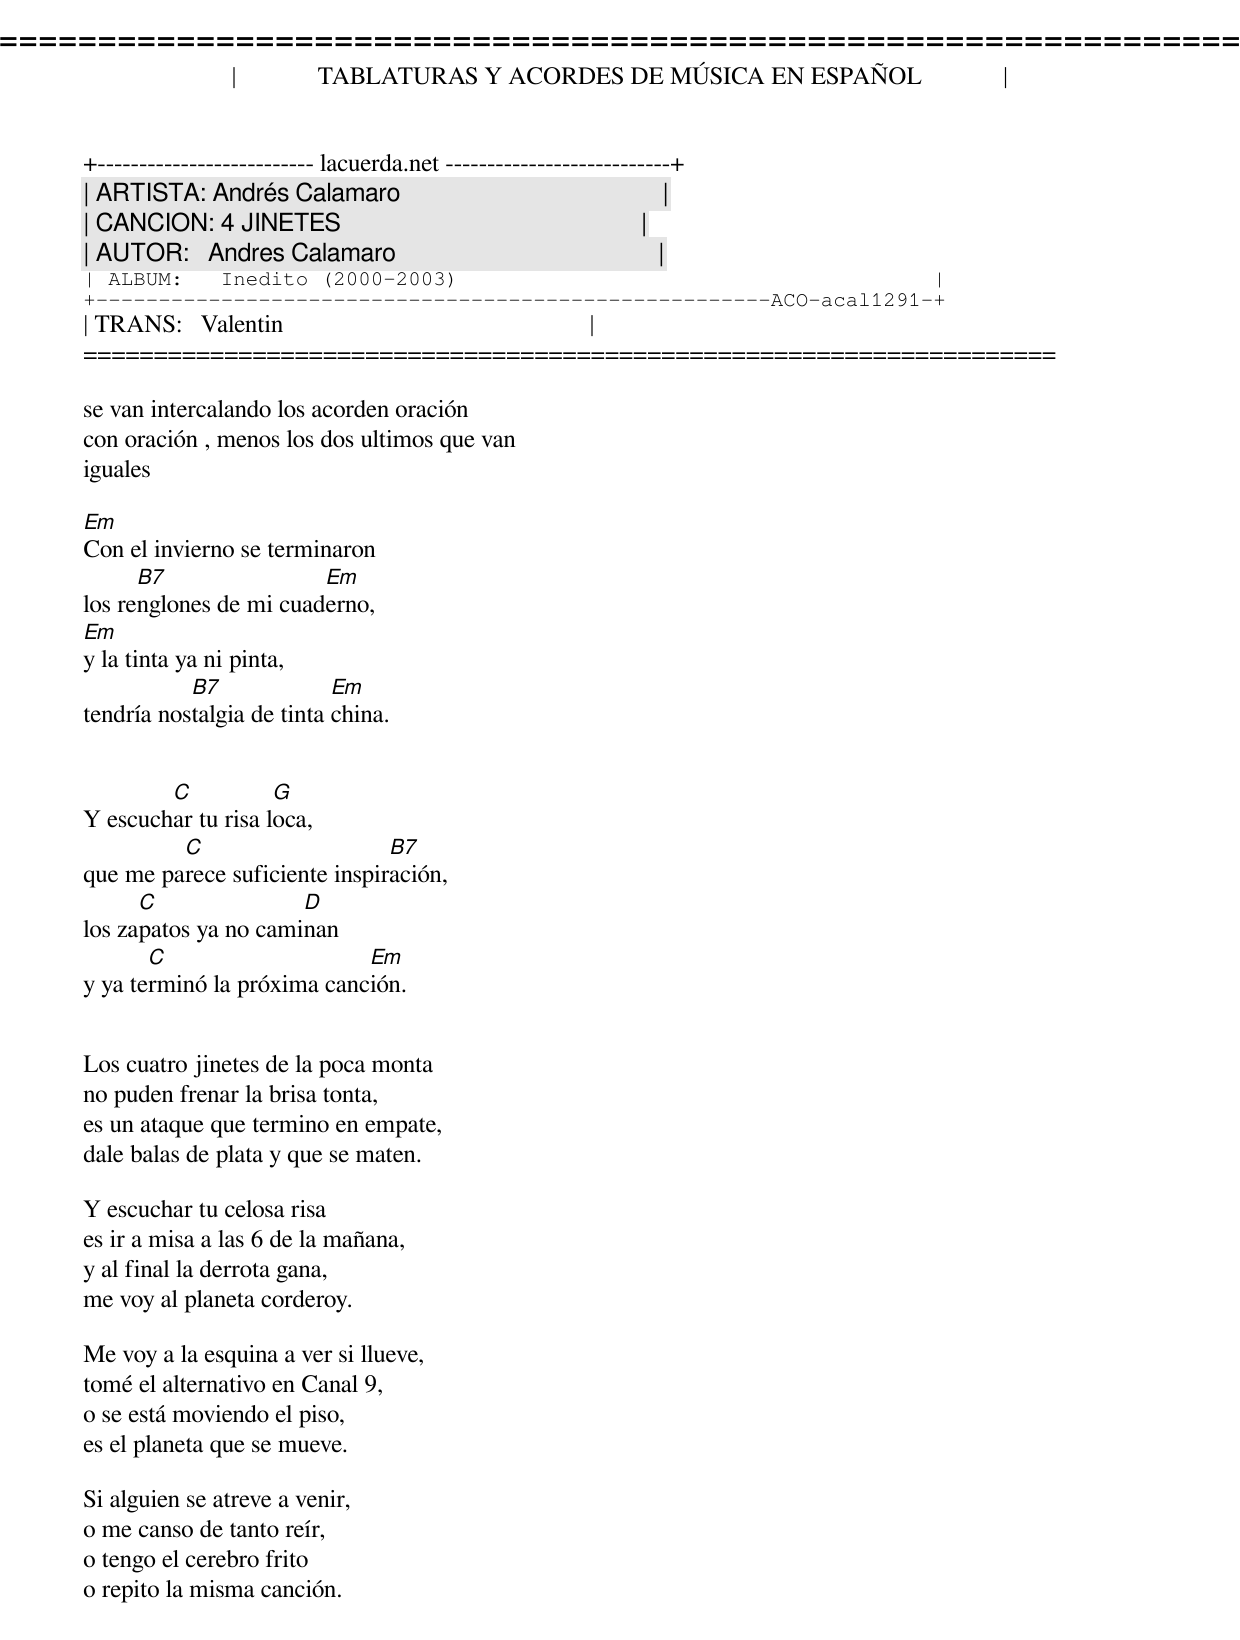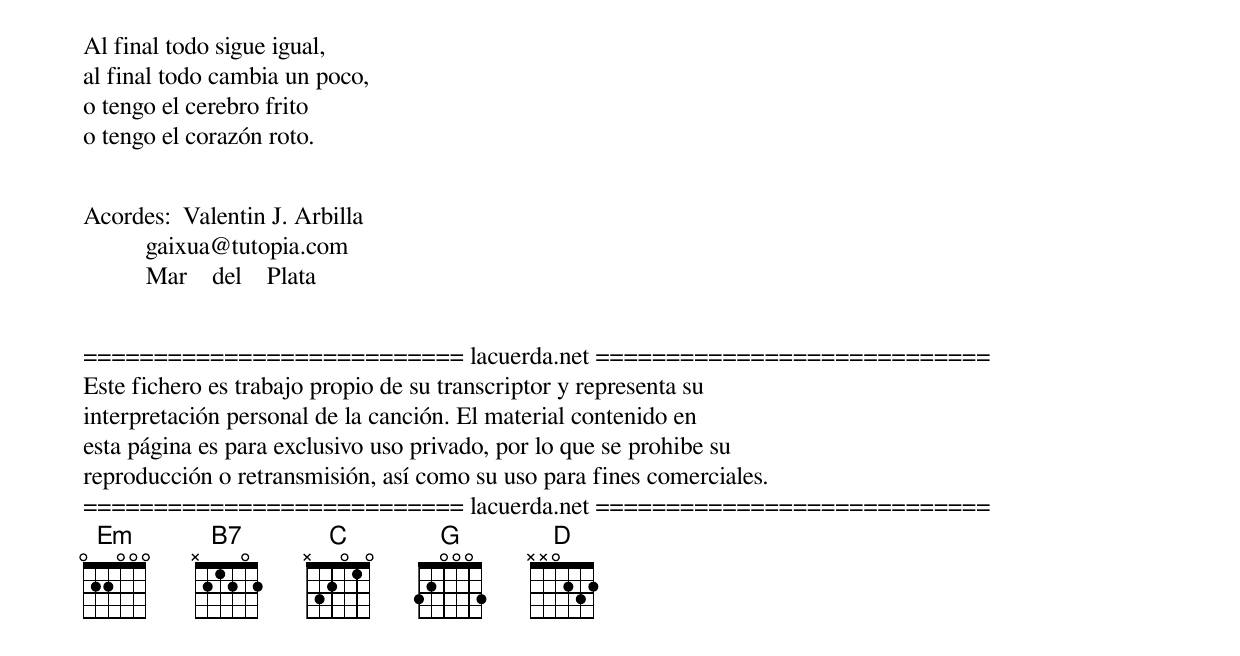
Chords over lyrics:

=====================================================================
|             TABLATURAS Y ACORDES DE MÚSICA EN ESPAÑOL             |
+-------------------------- lacuerda.net ---------------------------+
| ARTISTA: Andrés Calamaro                                          |
| CANCION: 4 JINETES                                                |
| AUTOR:   Andres Calamaro                                          |
| ALBUM:   Inedito (2000-2003)                                      |
+------------------------------------------------------ACO-acal1291-+
| TRANS:   Valentin                                                 |
=====================================================================

se van intercalando los acorden oración
con oración , menos los dos ultimos que van
iguales

Em
Con el invierno se terminaron
      B7                Em
los renglones de mi cuaderno,
Em
y la tinta ya ni pinta,
           B7              Em
tendría nostalgia de tinta china.


        C           G
Y escuchar tu risa loca,
         C                     B7
que me parece suficiente inspiración,
      C               D
los zapatos ya no caminan
       C                    Em
y ya terminó la próxima canción.


Los cuatro jinetes de la poca monta
no puden frenar la brisa tonta,
es un ataque que termino en empate,
dale balas de plata y que se maten.

Y escuchar tu celosa risa
es ir a misa a las 6 de la mañana,
y al final la derrota gana,
me voy al planeta corderoy.

Me voy a la esquina a ver si llueve,
tomé el alternativo en Canal 9,
o se está moviendo el piso,
es el planeta que se mueve.

Si alguien se atreve a venir,
o me canso de tanto reír,
o tengo el cerebro frito
o repito la misma canción.

Al final todo sigue igual,
al final todo cambia un poco,
o tengo el cerebro frito
o tengo el corazón roto.


Acordes:  Valentin J. Arbilla
          gaixua@tutopia.com
          Mar    del    Plata


=========================== lacuerda.net ============================
Este fichero es trabajo propio de su transcriptor y representa su
interpretación personal de la canción. El material contenido en
esta página es para exclusivo uso privado, por lo que se prohibe su
reproducción o retransmisión, así como su uso para fines comerciales.
=========================== lacuerda.net ============================
